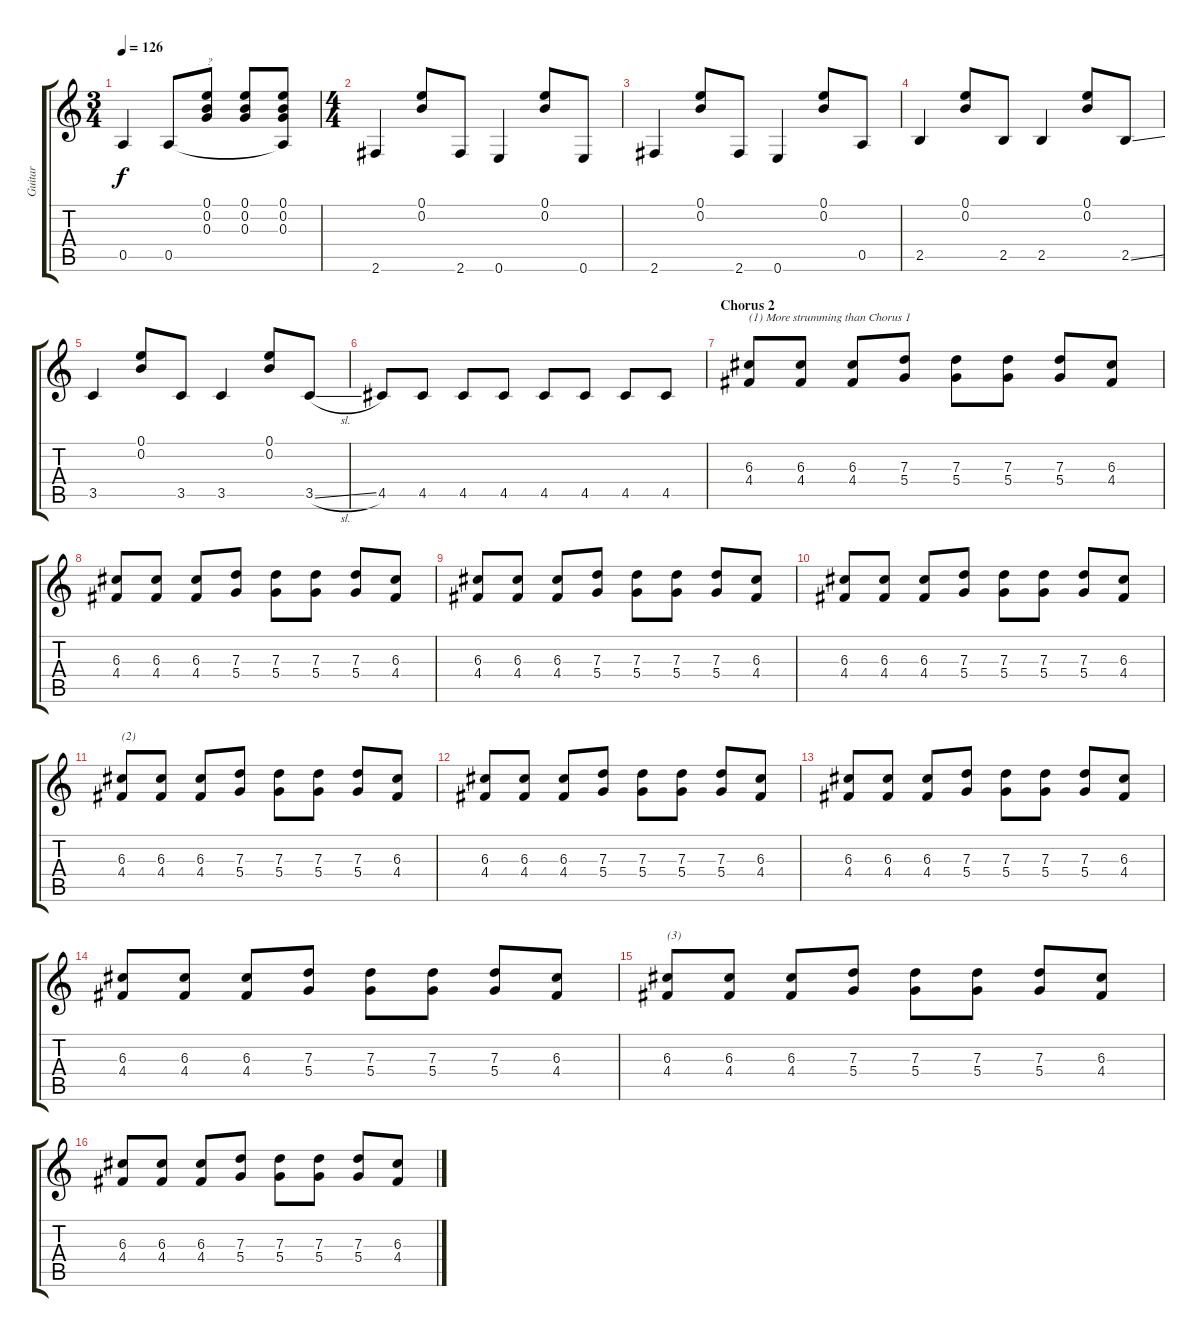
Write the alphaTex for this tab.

\track ("Guitar" "Guitar") {instrument overdrivenguitar}
\staff {score tabs}
\tuning (E4 B3 G3 D3 A2 E2) {hide}
\ts (3 4)
\tempo 126
\clef g2
\ks c
0.5.4{dy f} 0.5.8 (0.1 0.2 0.3).8{txt "?"} (0.1 0.2 0.3).8 (0.1 0.2 0.3 0.5{t}).8 |
\ts (4 4)
2.6.4 (0.1 0.2).8 2.6.8 0.6.4 (0.1 0.2).8 0.6.8 |
2.6.4 (0.1 0.2).8 2.6.8 0.6.4 (0.1 0.2).8 0.5.8 |
2.5.4 (0.1 0.2).8 2.5.8 2.5.4 (0.1 0.2).8 2.5{ss}.8 |
3.5.4 (0.1 0.2).8 3.5.8 3.5.4 (0.1 0.2).8 3.5{sl}.8 |
4.5.8 4.5.8 4.5.8 4.5.8 4.5.8 4.5.8 4.5.8 4.5.8 |
\section ("" "Chorus 2")
(6.3 4.4).8{txt "(1) More strumming than Chorus 1" balance 8} (6.3 4.4).8 (6.3 4.4).8 (7.3 5.4).8 (7.3 5.4).8 (7.3 5.4).8 (7.3 5.4).8 (6.3 4.4).8 |
(6.3 4.4).8 (6.3 4.4).8 (6.3 4.4).8 (7.3 5.4).8 (7.3 5.4).8 (7.3 5.4).8 (7.3 5.4).8 (6.3 4.4).8 |
(6.3 4.4).8 (6.3 4.4).8 (6.3 4.4).8 (7.3 5.4).8 (7.3 5.4).8 (7.3 5.4).8 (7.3 5.4).8 (6.3 4.4).8 |
(6.3 4.4).8 (6.3 4.4).8 (6.3 4.4).8 (7.3 5.4).8 (7.3 5.4).8 (7.3 5.4).8 (7.3 5.4).8 (6.3 4.4).8 |
(6.3 4.4).8{txt "(2)"} (6.3 4.4).8 (6.3 4.4).8 (7.3 5.4).8 (7.3 5.4).8 (7.3 5.4).8 (7.3 5.4).8 (6.3 4.4).8 |
(6.3 4.4).8 (6.3 4.4).8 (6.3 4.4).8 (7.3 5.4).8 (7.3 5.4).8 (7.3 5.4).8 (7.3 5.4).8 (6.3 4.4).8 |
(6.3 4.4).8 (6.3 4.4).8 (6.3 4.4).8 (7.3 5.4).8 (7.3 5.4).8 (7.3 5.4).8 (7.3 5.4).8 (6.3 4.4).8 |
(6.3 4.4).8 (6.3 4.4).8 (6.3 4.4).8 (7.3 5.4).8 (7.3 5.4).8 (7.3 5.4).8 (7.3 5.4).8 (6.3 4.4).8 |
(6.3 4.4).8{txt "(3)"} (6.3 4.4).8 (6.3 4.4).8 (7.3 5.4).8 (7.3 5.4).8 (7.3 5.4).8 (7.3 5.4).8 (6.3 4.4).8 |
(6.3 4.4).8 (6.3 4.4).8 (6.3 4.4).8 (7.3 5.4).8 (7.3 5.4).8 (7.3 5.4).8 (7.3 5.4).8 (6.3 4.4).8
